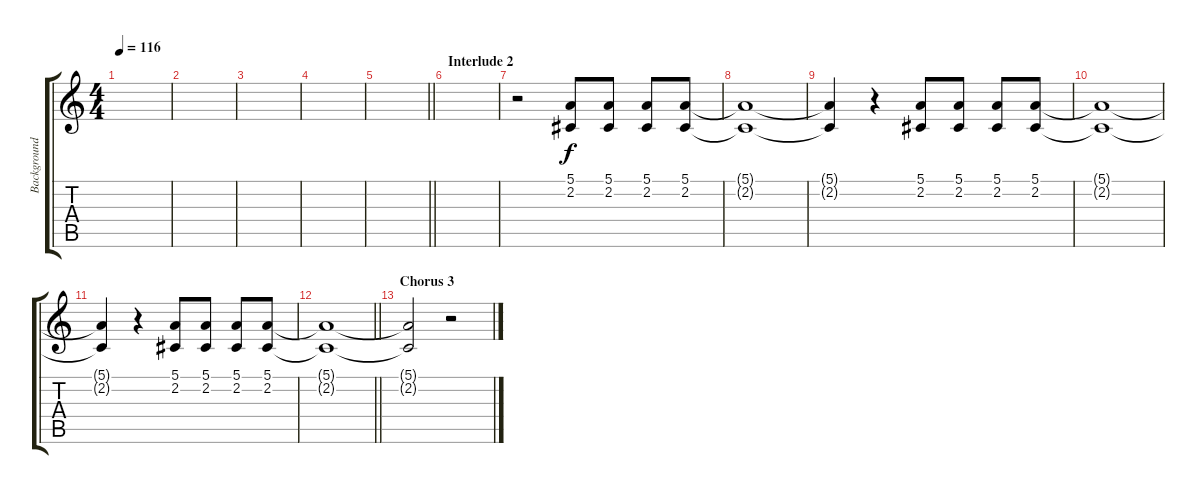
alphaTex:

\track ("Background Vocals" "Background") {instrument sopranosax}
\staff {score tabs}
\tuning (E4 B3 G3 D3 A2 E2) {hide}
\ts (4 4)
\tempo 116
\clef g2
\ks c
|
|
|
|
\barLineRight lightlight
|
\section ("" "Interlude 2")
|
r.2 (5.1 2.2).8 (5.1 2.2).8 (5.1 2.2).8 (5.1 2.2).8 |
(5.1{t} 2.2{t}).1 |
(5.1{t} 2.2{t}).4 r.4 (5.1 2.2).8 (5.1 2.2).8 (5.1 2.2).8 (5.1 2.2).8 |
(5.1{t} 2.2{t}).1 |
(5.1{t} 2.2{t}).4 r.4 (5.1 2.2).8 (5.1 2.2).8 (5.1 2.2).8 (5.1 2.2).8 |
\barLineRight lightlight
(5.1{t} 2.2{t}).1 |
\section ("" "Chorus 3")
(5.1{t} 2.2{t}).2 r.2
